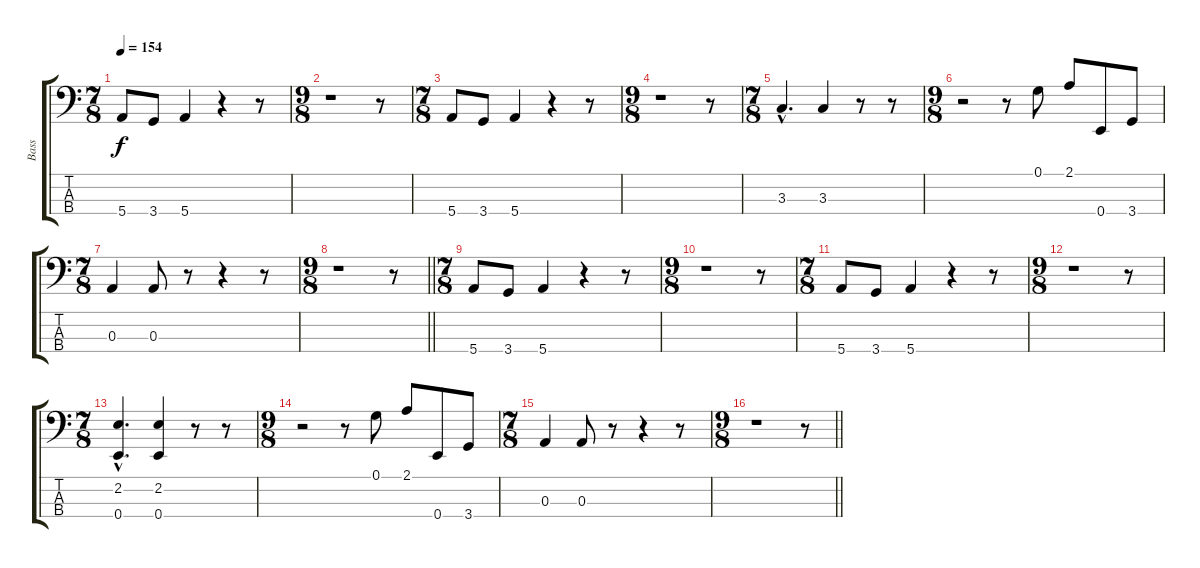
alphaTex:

\track ("Bass" "Bass") {instrument slapbass2}
\staff {score tabs}
\tuning (G2 D2 A1 E1) {hide}
\ts (7 8)
\tempo 154
\clef f4
\ks c
5.4.8{dy f} 3.4.8 5.4.4 r.4 r.8 |
\ts (9 8)
r.1 r.8 |
\ts (7 8)
5.4.8 3.4.8 5.4.4 r.4 r.8 |
\ts (9 8)
r.1 r.8 |
\ts (7 8)
3.3{hac}.4{d} 3.3.4 r.8 r.8 |
\ts (9 8)
r.2 r.8 0.1.8 2.1.8 0.4.8 3.4.8 |
\ts (7 8)
0.3.4 0.3.8 r.8 r.4 r.8 |
\ts (9 8)
\barLineRight lightlight
r.1 r.8 |
\ts (7 8)
5.4.8 3.4.8 5.4.4 r.4 r.8 |
\ts (9 8)
r.1 r.8 |
\ts (7 8)
5.4.8 3.4.8 5.4.4 r.4 r.8 |
\ts (9 8)
r.1 r.8 |
\ts (7 8)
(2.2{hac} 0.4{hac}).4{d} (2.2 0.4).4 r.8 r.8 |
\ts (9 8)
r.2 r.8 0.1.8 2.1.8 0.4.8 3.4.8 |
\ts (7 8)
0.3.4 0.3.8 r.8 r.4 r.8 |
\ts (9 8)
\barLineRight lightlight
r.1 r.8
